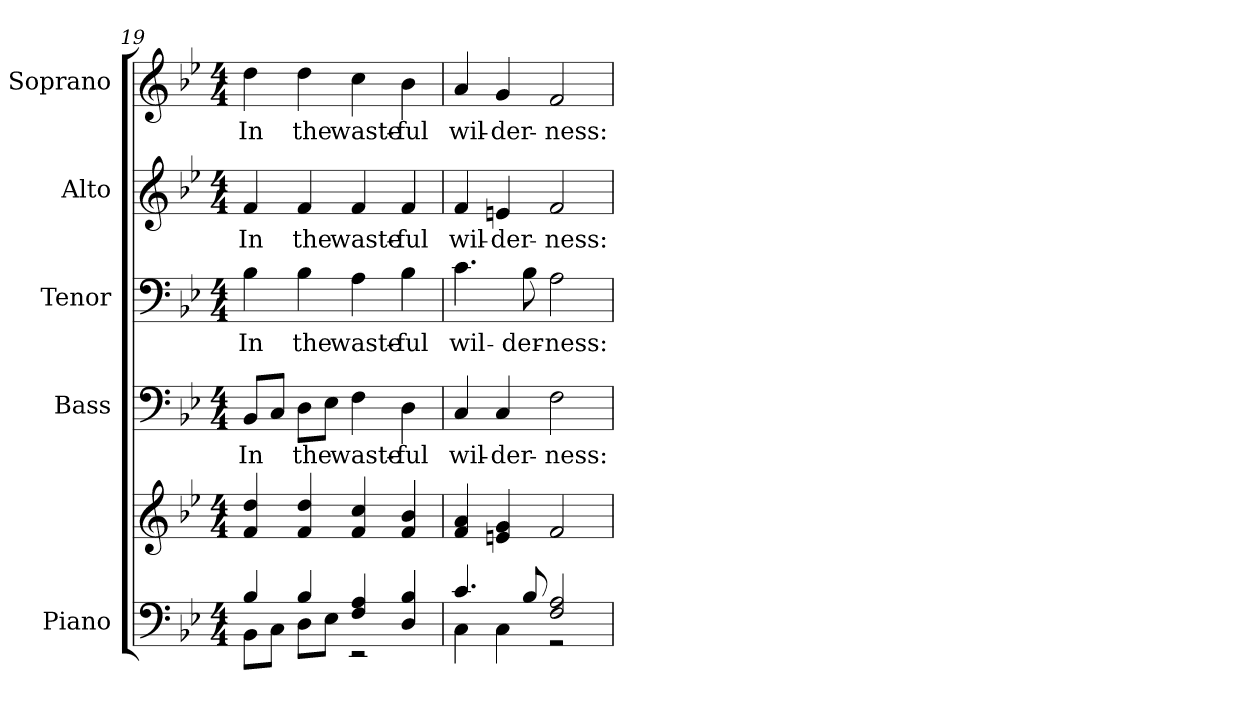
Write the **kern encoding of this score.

**kern	**kern	**kern	**text	**kern	**text	**kern	**text	**kern	**text
*part5	*part5	*part4	*part4	*part3	*part3	*part2	*part2	*part1	*part1
*staff6	*staff5	*staff4	*staff4	*staff3	*staff3	*staff2	*staff2	*staff1	*staff1
*I"Piano	*	*I"Bass	*	*I"Tenor	*	*I"Alto	*	*I"Soprano	*
*I'Pno.	*	*I'B.	*	*I'T.	*	*I'A.	*	*I'S.	*
!!LO:PB:g=z
*clefF4	*clefG2	*clefF4	*	*clefF4	*	*clefG2	*	*clefG2	*
*k[b-e-]	*k[b-e-]	*k[b-e-]	*	*k[b-e-]	*	*k[b-e-]	*	*k[b-e-]	*
*B-:	*B-:	*B-:	*	*B-:	*	*B-:	*	*B-:	*
*M4/4	*M4/4	*M4/4	*	*M4/4	*	*M4/4	*	*M4/4	*
=19	=19	=19	=19	=19	=19	=19	=19	=19	=19
*^	*	*	*	*	*	*	*	*	*
!	!	!	!	!LO:LY:b:color=#000000	!	!	!	!	!	!
!	!	!	!	!	!	!LO:LY:b:color=#000000	!	!	!	!
!	!	!	!	!	!	!	!	!LO:LY:b:color=#000000	!	!
!	!	!	!	!	!	!	!	!	!	!LO:LY:b:color=#000000
4B-i/	8BB-i\L	4fi/ 4ddi	8BB-i/L	In	4B-i\	In	4fi/	In	4ddi\	In
.	8Ci\J	.	8Ci/J	.	.	.	.	.	.	.
!	!	!	!	!LO:LY:b:color=#000000	!	!	!	!	!	!
!	!	!	!	!	!	!LO:LY:b:color=#000000	!	!	!	!
!	!	!	!	!	!	!	!	!LO:LY:b:color=#000000	!	!
!	!	!	!	!	!	!	!	!	!	!LO:LY:b:color=#000000
4B-i/	8Di\L	4fi/ 4ddi	8Di\L	the	4B-i\	the	4fi/	the	4ddi\	the
.	8E-i\J	.	8E-i\J	.	.	.	.	.	.	.
!	!	!	!	!LO:LY:b:color=#000000	!	!	!	!	!	!
!	!	!	!	!	!	!LO:LY:b:color=#000000	!	!	!	!
!	!	!	!	!	!	!	!	!LO:LY:b:color=#000000	!	!
!	!	!	!	!	!	!	!	!	!	!LO:LY:b:color=#000000
4Fi/ 4Ai	2r	4fi/ 4cci	4Fi\	waste-	4Ai\	waste-	4fi/	waste-	4cci\	waste-
!	!	!	!	!LO:LY:b:color=#000000	!	!	!	!	!	!
!	!	!	!	!	!	!LO:LY:b:color=#000000	!	!	!	!
!	!	!	!	!	!	!	!	!LO:LY:b:color=#000000	!	!
!	!	!	!	!	!	!	!	!	!	!LO:LY:b:color=#000000
4Di/ 4B-i	.	4fi/ 4b-i	4Di\	-ful	4B-i\	-ful	4fi/	-ful	4b-i\	-ful
=20	=20	=20	=20	=20	=20	=20	=20	=20	=20	=20
!	!	!	!	!LO:LY:b:color=#000000	!	!	!	!	!	!
!	!	!	!	!	!	!LO:LY:b:color=#000000	!	!	!	!
!	!	!	!	!	!	!	!	!LO:LY:b:color=#000000	!	!
!	!	!	!	!	!	!	!	!	!	!LO:LY:b:color=#000000
4.ci/	4Ci\	4fi/ 4ai	4Ci/	wil-	4.ci\	wil-	4fi/	wil-	4ai/	wil-
!	!	!	!	!LO:LY:b:color=#000000	!	!	!	!	!	!
!	!	!	!	!	!	!	!	!LO:LY:b:color=#000000	!	!
!	!	!	!	!	!	!	!	!	!	!LO:LY:b:color=#000000
.	4Ci\	4eni/ 4gi	4Ci/	-der-	.	.	4eni/	-der-	4gi/	-der-
!	!	!	!	!	!	!LO:LY:b:color=#000000	!	!	!	!
8B-i/	.	.	.	.	8B-i\	-der-	.	.	.	.
!	!	!	!	!LO:LY:b:color=#000000	!	!	!	!	!	!
!	!	!	!	!	!	!LO:LY:b:color=#000000	!	!	!	!
!	!	!	!	!	!	!	!	!LO:LY:b:color=#000000	!	!
!	!	!	!	!	!	!	!	!	!	!LO:LY:b:color=#000000
2Fi/ 2Ai	2r	2fi/	2Fi\	-ness:	2Ai\	-ness:	2fi/	-ness:	2fi/	-ness:
*v	*v	*	*	*	*	*	*	*	*	*
=	=	=	=	=	=	=	=	=	=
*-	*-	*-	*-	*-	*-	*-	*-	*-	*-
